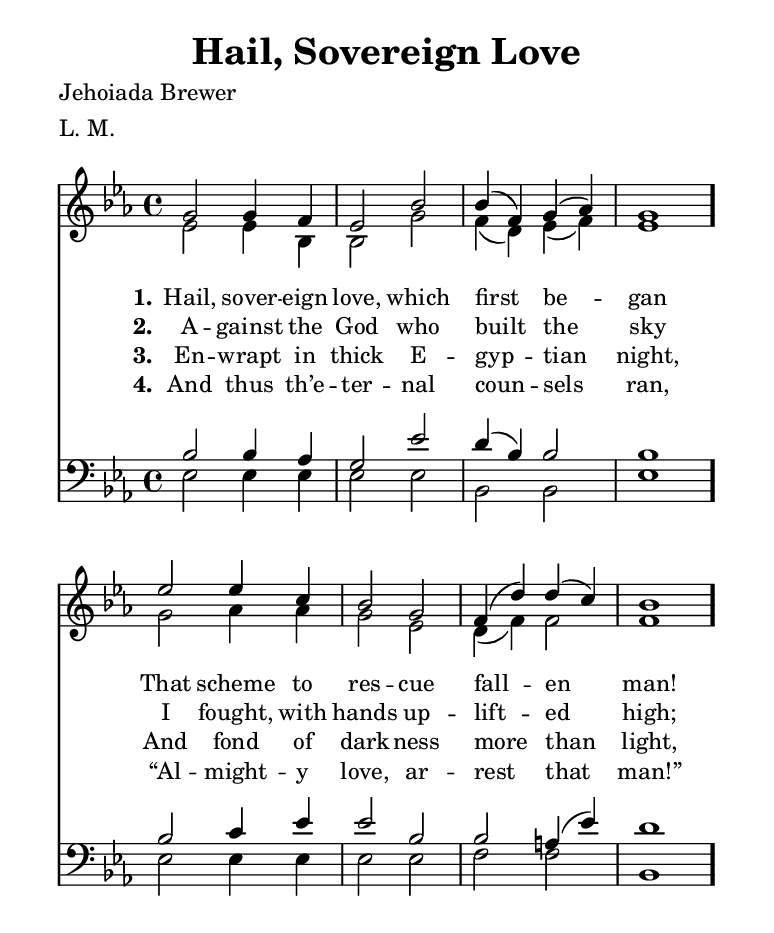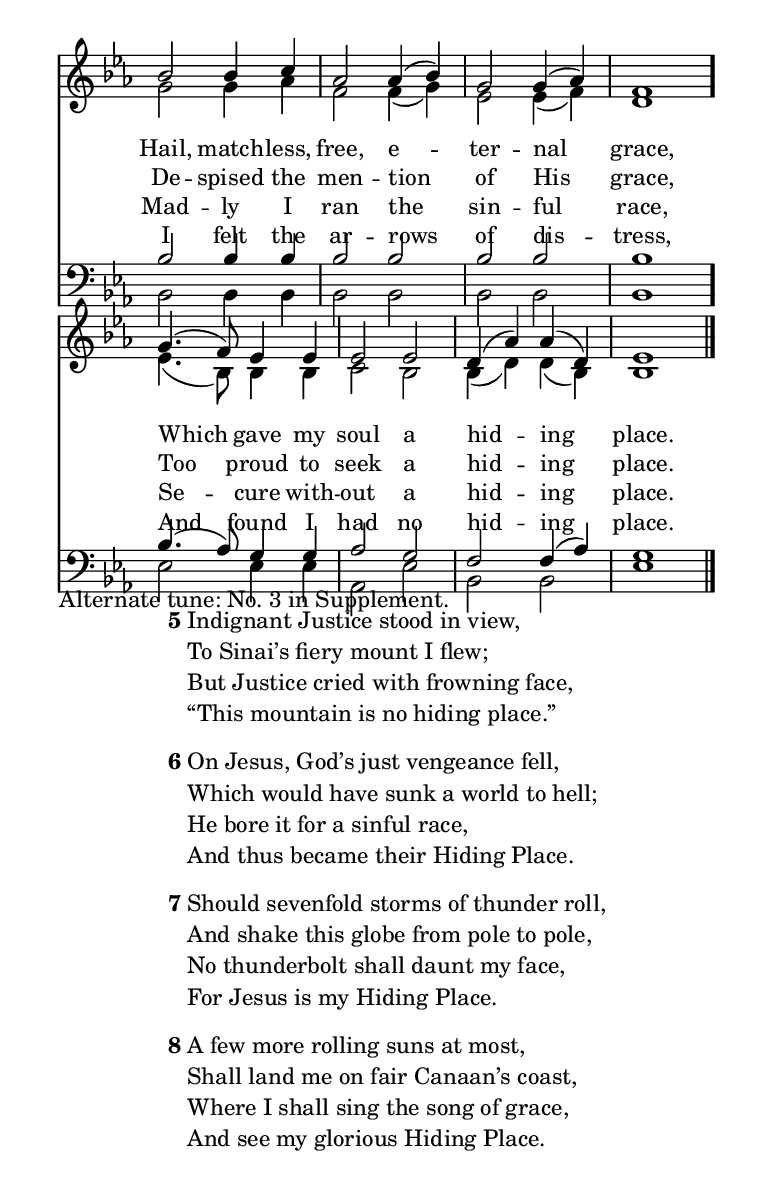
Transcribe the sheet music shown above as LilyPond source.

\include "common/global.ily"
\paper {
  \include "common/paper.ily"
  ragged-bottom = ##t
  ragged-last-bottom = ##t
  systems-per-page = 2
  %page-count = ##f
}

\header{
  hymnnumber = "88"
  title = "Hail, Sovereign Love"
  tunename = "Bera"
  meter = "L. M."
  poet = "Jehoiada Brewer" % original has "Jehoida"
  %composer = ""
  %copyright = ""
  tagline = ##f
}

% for fermata in MIDI
ta = { \tempo 4=110 }
tb = { \tempo 4=55  }

patternAA = { c2       c4 c4 | c2 c2      | c4( c4) c4( c4) | c1 }
patternAB = { c2       c4 c4 | c2 c2      | c4( c4) c2      | c1 }
patternAC = { c2       c4 c4 | c2 c2      | c2      c2      | c1 }
patternAD = { c2       c4 c4 | c2 c2      | c2      c4( c4) | c1 }
patternAE = { c2       c4 c4 | c2 c4( c4) | c2      c4( c4) | c1 }
patternAF = { c4.( c8) c4 c4 | c2 c2      | c4( c4) c4( c4) | c1 }
patternAG = { c4.( c8) c4 c4 | c2 c2      | c2      c4( c4) | c1 }

global = {
  \include "common/overrides.ily"
  \override Staff.TimeSignature.style = #'()
  \time 4/4
  \override Score.MetronomeMark.transparent = ##t % hide all fermata changes too
  \ta
  \key ees \major
  %\partial 4
  \autoBeamOff
}

notesSoprano = {
\global
\relative c'' {

  \changePitch \patternAA { g g f | ees bes' bes f g aes | g }
  \changePitch \patternAA { ees' ees c | bes g | f d' d c | bes }
  \changePitch \patternAE { bes bes c | aes aes bes | g g aes | f }
  \changePitch \patternAF { g f ees ees | ees ees | d aes' aes d, | ees }

  \bar "|."

}
}

notesAlto = {
\global
\relative e' {

  \changePitch \patternAA { ees ees bes | bes g' | f d ees f | ees }
  \changePitch \patternAB { g aes aes | g ees | d f f | f }
  \changePitch \patternAE { g g aes | f f g | ees ees f | d }
  \changePitch \patternAF { ees bes bes bes | c bes | bes d d bes | bes }

}
}

notesTenor = {
\global
\relative a {

  \changePitch \patternAB { bes bes aes | g ees' | d bes bes | bes }
  \changePitch \patternAD { bes | c ees | ees bes | bes a ees' | d }
  \changePitch \patternAC { bes bes bes | bes bes | bes bes | bes }
  \changePitch \patternAG { bes aes | g g | aes g | f f aes | g }

}
}

notesBass = {
\global
\relative f {

  \changePitch \patternAC { ees ees ees | ees ees | bes bes | ees }
  \changePitch \patternAC { ees ees ees | ees ees | f f | bes, }
  \changePitch \patternAC { bes bes bes | bes bes | bes bes | bes }
  \changePitch \patternAC { ees ees ees | aes, ees' | bes bes | ees }

}
}

wordsA = \lyricmode {
\set stanza = "1."

Hail, sover -- eign love, which first be -- gan \bar "."
That scheme to res -- cue fall -- en man! \bar "."
Hail, match -- less, free, e -- ter -- nal grace, \bar "."
Which gave my soul a hid -- ing place. \bar "."

}

wordsB = \lyricmode {
\set stanza = "2."

A -- gainst the God who built the sky
I fought, with hands up -- lift -- ed high;
De -- spised the men -- tion of His grace,
Too proud to seek a hid -- ing place.

}

wordsC = \lyricmode {
\set stanza = "3."

En -- wrapt in thick E -- gyp -- tian night,
And fond of dark -- ness more than light,
Mad -- ly I ran the sin -- ful race,
Se -- cure with -- out a hid -- ing place.

}

wordsD = \lyricmode {
\set stanza = "4."

And thus th’e -- ter -- nal coun -- sels ran,
“Al -- might -- y love, ar -- rest that man!”
I felt the ar -- rows of dis -- tress,
And found I had no hid -- ing place.

}

wordsE = \markuplist {

\line { Indignant Justice stood in view, }
\line { To Sinai’s fiery mount I flew; }
\line { But Justice cried with frowning face, }
\line { “This mountain is no hiding place.” }

}

wordsF = \markuplist {

\line { On Jesus, God’s just vengeance fell, }
\line { Which would have sunk a world to hell; }
\line { He bore it for a sinful race, }
\line { And thus became their Hiding Place. }

}

wordsG = \markuplist {

\line { Should sevenfold storms of thunder roll, }
\line { And shake this globe from pole to pole, }
\line { No thunderbolt shall daunt my face, }
\line { For Jesus is my Hiding Place. }

}

wordsH = \markuplist {

\line { A few more rolling suns at most, }
\line { Shall land me on fair Canaan’s coast, }
\line { Where I shall sing the song of grace, }
\line { And see my glorious Hiding Place. }

}

\score {
  \context ChoirStaff <<
    \context Staff = upper <<
      \set ChoirStaff.systemStartDelimiter = #'SystemStartBar
      \context Voice  = sopranos { \voiceOne << \notesSoprano >> }
      \context Voice  = altos { \voiceTwo << \notesAlto >> }
      \context Lyrics = one   \lyricsto sopranos \wordsA
      \context Lyrics = two   \lyricsto sopranos \wordsB
      \context Lyrics = three \lyricsto sopranos \wordsC
      \context Lyrics = four  \lyricsto sopranos \wordsD
    >>
    \context Staff = men <<
      \clef bass
      \context Voice  = tenors { \voiceOne << \notesTenor >> }
      \context Voice  = basses { \voiceTwo << \notesBass >> }
    >>
  >>
  \layout {
    \include "common/layout.ily"
  }
  \midi{
    \include "common/midi.ily"
  }
}

\noPageBreak

\markup {
	\raise #5
	\line { Alternate tune: No. 3 in Supplement. }
}

\noPageBreak


\markup { \fill-line { \column {
	% TODO centre number above verse as in original
  \line{ \bold 5 \column { \wordsE } } \combine \null \vspace #0.4
  \line{ \bold 6 \column { \wordsF } } \combine \null \vspace #0.4
  \line{ \bold 7 \column { \wordsG } } \combine \null \vspace #0.4
  \line{ \bold 8 \column { \wordsH } } \combine \null \vspace #0.4
} } }

\version "2.18.0"  % necessary for upgrading to future LilyPond versions.

% vi:set et ts=2 sw=2 ai nocindent syntax=lilypond:
